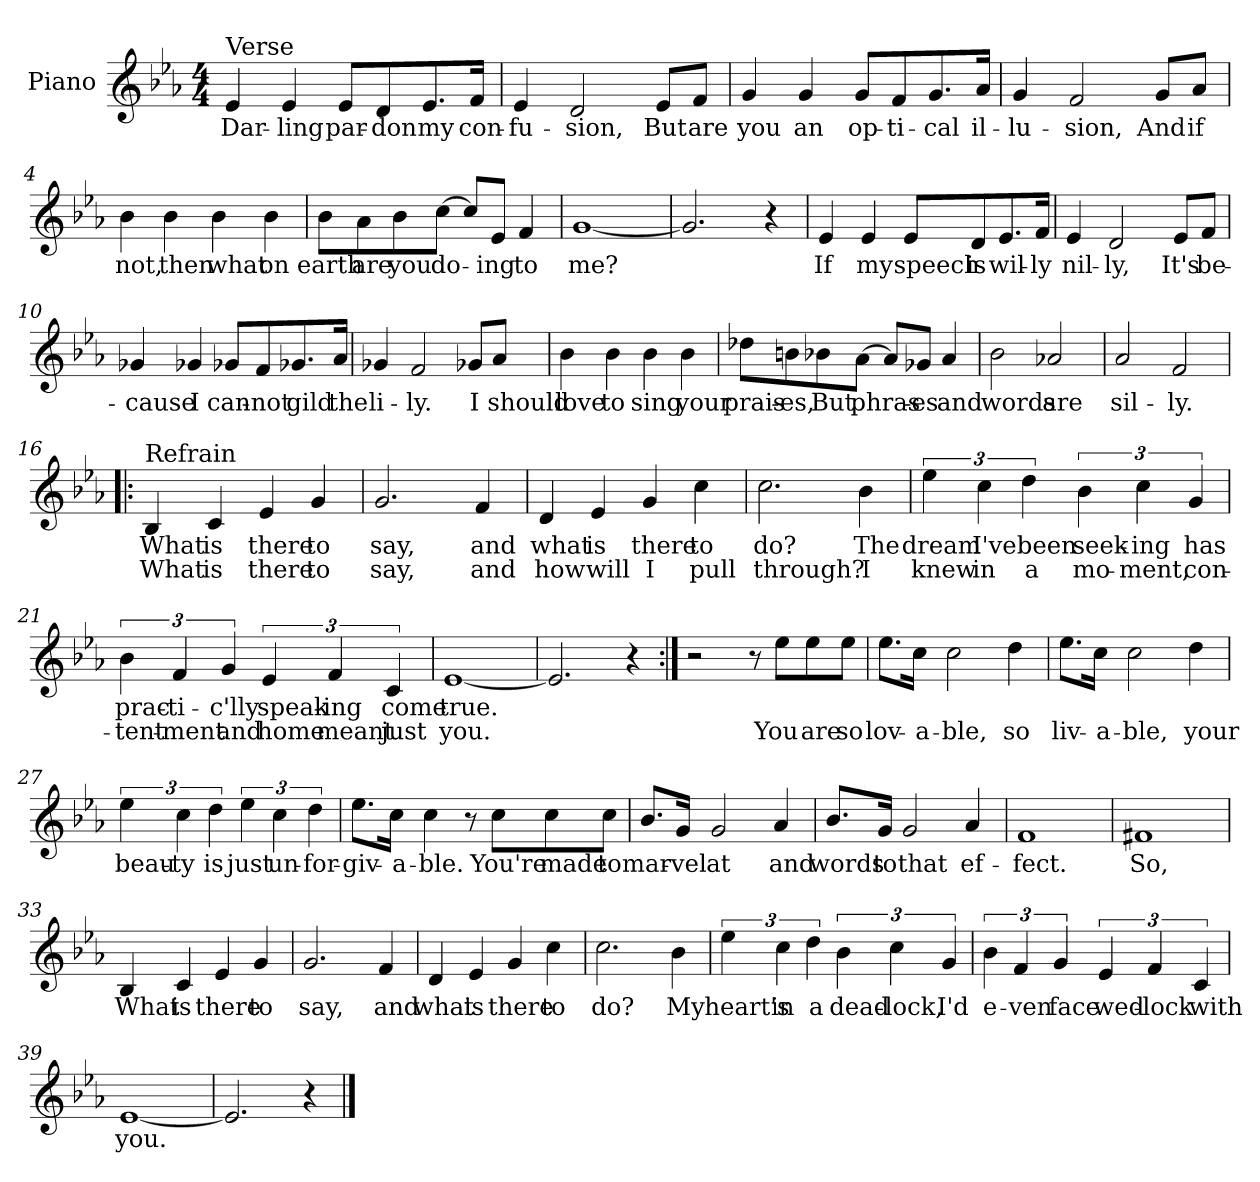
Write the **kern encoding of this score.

**kern	**text	**text
*part1	*part1	*part1
*staff1	*staff1	*staff1
*I"Piano	*	*
*I'Pno	*	*
*clefG2	*	*
*k[b-e-a-]	*	*
*E-:	*	*
*M4/4	*	*
=	=	=
!LO:TX:a:t=Verse	!	!
4e-/	Dar-	.
4e-/	-ling	.
8e-/L	par-	.
8d/	-don	.
8.e-/	my	.
16f/Jk	con-	.
=1	=1	=1
4e-/	-fu-	.
2d/	-sion,	.
8e-/L	But	.
8f/J	are	.
!!LO:LB:g=z
=2	=2	=2
4g/	you	.
4g/	an	.
8g/L	op-	.
8f/	-ti-	.
8.g/	-cal	.
16a-/Jk	il-	.
=3	=3	=3
4g/	-lu-	.
2f/	-sion,	.
8g/L	And	.
8a-/J	if	.
=4	=4	=4
4b-\	not,	.
4b-\	then	.
4b-\	what	.
4b-\	on	.
!!LO:LB:g=z
=5	=5	=5
8b-\L	earth	.
8a-\	are	.
8b-\	you	.
[8cc\J	do-	.
8cc/L]	.	.
8e-/J	ing	.
4f/	to	.
=6	=6	=6
[1g	me?	.
=7	=7	=7
2.g/]	.	.
4r	.	.
!!LO:LB:g=z
=8	=8	=8
4e-/	If	.
4e-/	my	.
8e-/L	speech	.
8d/	is	.
8.e-/	wil-	.
16f/Jk	-ly	.
=9	=9	=9
4e-/	nil-	.
2d/	-ly,	.
8e-/L	It's	.
8f/J	be-	.
!!LO:LB:g=z
=10	=10	=10
4g-X/	-cause	.
4g-X/	I	.
8g-X/L	can-	.
8f/	-not	.
8.g-X/	gild	.
16a-/Jk	the	.
=11	=11	=11
4g-X/	li-	.
2f/	-ly.	.
8g-X/L	I	.
8a-/J	should	.
=12	=12	=12
4b-\	love	.
4b-\	to	.
4b-\	sing	.
4b-\	your	.
!!LO:LB:g=z
=13	=13	=13
8dd-X\L	prais-	.
8bn\	-es,	.
8b-X\	But	.
[8a-\J	phras-	.
8a-/L]	.	.
8g-X/J	es	.
4a-/	and	.
=14	=14	=14
2b-\	words	.
2a-X/	are	.
=15	=15	=15
2a-/	sil-	.
2f/	-ly.	.
!!LO:LB:g=z
=16!|:	=16!|:	=16!|:
!LO:TX:a:t=Refrain	!	!
4B-/	What	What
4c/	is	is
4e-/	there	there
4g/	to	to
=17	=17	=17
2.g/	say,	say,
4f/	and	and
=18	=18	=18
4d/	what	how
4e-/	is	will
4g/	there	I
4cc\	to	pull
!!LO:PB:g=z
=19	=19	=19
2.cc\	do?	through?
4b-\	The	I
=20	=20	=20
6ee-\	dream	knew
6cc\	I've	in
6dd\	been	a
6b-\	seek-	mo-
6cc\	-ing	-ment,
6g/	has	con-
!!LO:LB:g=z
=21	=21	=21
6b-\	prac-	-tent-
6f/	-ti-	-ment
6g/	-c'lly	and
6e-/	speak-	home
6f/	-ing	meant
6c/	come	just
=22	=22	=22
[1e-	true.	you.
=23	=23	=23
2.e-/]	.	.
4r	.	.
!!LO:LB:g=z
=24:|!	=24:|!	=24:|!
2r	.	.
8r	.	.
8ee-\L	.	You
8ee-\	.	are
8ee-\J	.	so
=25	=25	=25
8.ee-\L	.	lov-
16cc\Jk	.	-a-
2cc\	.	-ble,
4dd\	.	so
=26	=26	=26
8.ee-\L	.	liv-
16cc\Jk	.	-a-
2cc\	.	-ble,
4dd\	.	your
!!LO:LB:g=z
=27	=27	=27
6ee-\	beau-	.
6cc\	-ty	.
6dd\	is	.
6ee-\	just	.
6cc\	un-	.
6dd\	-for-	.
=28	=28	=28
8.ee-\L	-giv-	.
16cc\Jk	-a-	.
4cc\	-ble.	.
8r	.	.
8cc\L	You're	.
8cc\	made	.
8cc\J	to	.
!!LO:LB:g=z
=29	=29	=29
8.b-/L	mar-	.
16g/Jk	-vel	.
2g/	at	.
4a-/	and	.
=30	=30	=30
8.b-/L	words	.
16g/Jk	to	.
2g/	that	.
4a-/	ef-	.
=31	=31	=31
1f	-fect.	.
=32	=32	=32
1f#X	So,	.
!!LO:LB:g=z
=33	=33	=33
4B-/	What	.
4c/	is	.
4e-/	there	.
4g/	to	.
=34	=34	=34
2.g/	say,	.
4f/	and	.
=35	=35	=35
4d/	what	.
4e-/	is	.
4g/	there	.
4cc\	to	.
=36	=36	=36
2.cc\	do?	.
4b-\	My	.
!!LO:LB:g=z
=37	=37	=37
6ee-\	heart's	.
6cc\	in	.
6dd\	a	.
6b-\	dead-	.
6cc\	-lock,	.
6g/	I'd	.
=38	=38	=38
6b-\	e-	.
6f/	-ven	.
6g/	face	.
6e-/	wed-	.
6f/	-lock	.
6c/	with	.
=39	=39	=39
[1e-	you.	.
=40	=40	=40
2.e-/]	.	.
4r	.	.
==	==	==
*-	*-	*-
